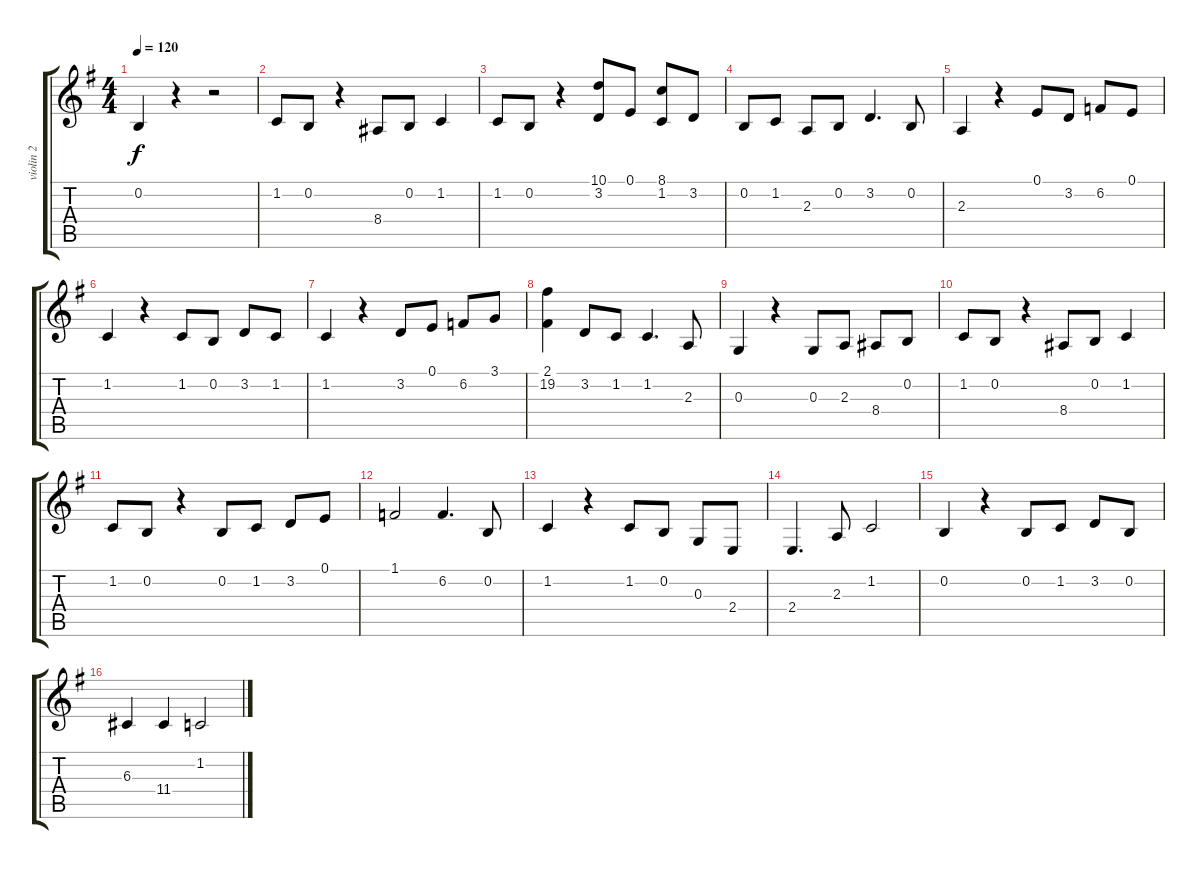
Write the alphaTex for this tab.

\track ("violin 2" "violin 2") {instrument violin}
\staff {score tabs}
\tuning (E4 B3 G3 D3 A2 E2) {hide}
\ts (4 4)
\tempo 120
\clef g2
\ks g
0.2.4{dy f} r.4 r.2 |
1.2.8 0.2.8 r.4 8.4.8 0.2.8 1.2.4 |
1.2.8 0.2.8 r.4 (10.1 3.2).8 0.1.8 (8.1 1.2).8 3.2.8 |
0.2.8 1.2.8 2.3.8 0.2.8 3.2.4{d} 0.2.8 |
2.3.4 r.4 0.1.8 3.2.8 6.2.8 0.1.8 |
1.2.4 r.4 1.2.8 0.2.8 3.2.8 1.2.8 |
1.2.4 r.4 3.2.8 0.1.8 6.2.8 3.1.8 |
(2.1 19.2).4 3.2.8 1.2.8 1.2.4{d} 2.3.8 |
0.3.4 r.4 0.3.8 2.3.8 8.4.8 0.2.8 |
1.2.8 0.2.8 r.4 8.4.8 0.2.8 1.2.4 |
1.2.8 0.2.8 r.4 0.2.8 1.2.8 3.2.8 0.1.8 |
1.1.2 6.2.4{d} 0.2.8 |
1.2.4 r.4 1.2.8 0.2.8 0.3.8 2.4.8 |
2.4.4{d} 2.3.8 1.2.2 |
0.2.4 r.4 0.2.8 1.2.8 3.2.8 0.2.8 |
6.3.4 11.4.4 1.2.2
